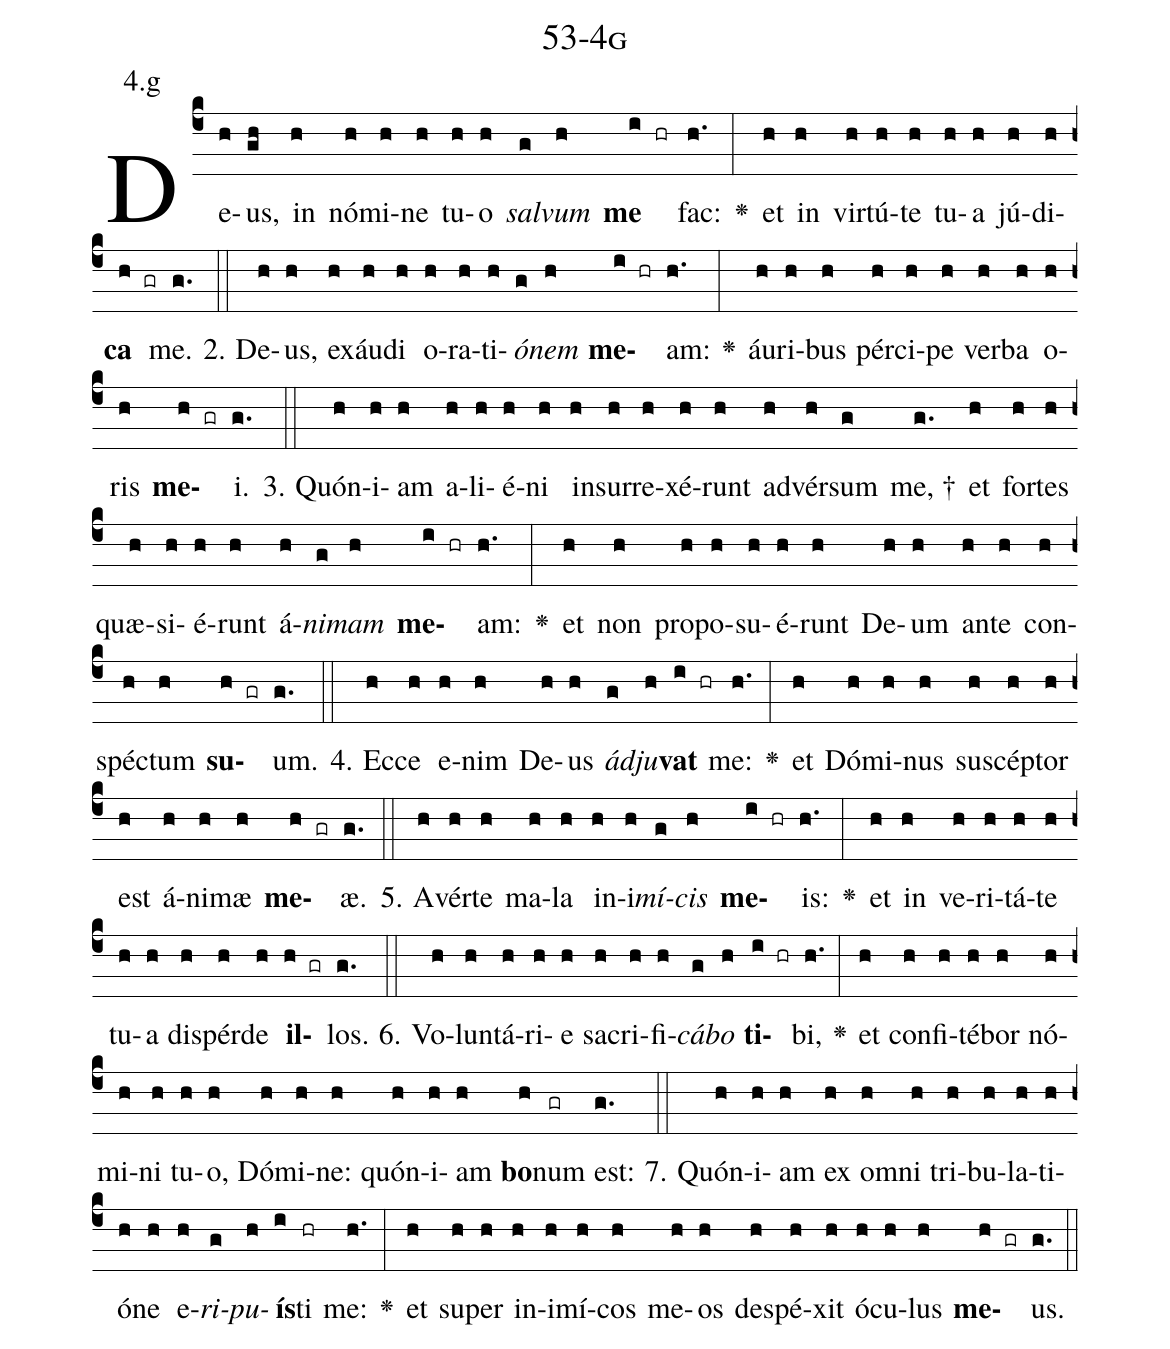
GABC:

name: 53-4g;
annotation: 4.g;
%%
(c4)De(h)us,(gh) in(h) nó(h)mi(h)ne(h) tu(h)o(h) <i>sal</i>(g)<i>vum</i>(h) <b>me</b>(i hr) fac:(h.) <v>\greheightstar</v>(:) et(h) in(h) vir(h)tú(h)te(h) tu(h)a(h) jú(h)di(h)<b>ca</b>(h gr) me.(g.) (::)
2. De(h)us,(h) ex(h)áu(h)di(h) o(h)ra(h)ti(h)<i>ó</i>(g)<i>nem</i>(h) <b>me</b>(i hr)am:(h.) <v>\greheightstar</v>(:) áu(h)ri(h)bus(h) pér(h)ci(h)pe(h) ver(h)ba(h) o(h)ris(h) <b>me</b>(h gr)i.(g.) (::)
3. Quón(h)i(h)am(h) a(h)li(h)é(h)ni(h) in(h)sur(h)re(h)xé(h)runt(h) ad(h)vér(h)sum(g) me, †(g.) et(h) for(h)tes(h) quæ(h)si(h)é(h)runt(h) á(h)<i>ni</i>(g)<i>mam</i>(h) <b>me</b>(i hr)am:(h.) <v>\greheightstar</v>(:) et(h) non(h) pro(h)po(h)su(h)é(h)runt(h) De(h)um(h) an(h)te(h) con(h)spéc(h)tum(h) <b>su</b>(h gr)um.(g.) (::)
4. Ec(h)ce(h) e(h)nim(h) De(h)us(h) <i>ád</i>(g)<i>ju</i>(h)<b>vat</b>(i hr) me:(h.) <v>\greheightstar</v>(:) et(h) Dó(h)mi(h)nus(h) su(h)scép(h)tor(h) est(h) á(h)ni(h)mæ(h) <b>me</b>(h gr)æ.(g.) (::)
5. A(h)vér(h)te(h) ma(h)la(h) in(h)i(h)<i>mí</i>(g)<i>cis</i>(h) <b>me</b>(i hr)is:(h.) <v>\greheightstar</v>(:) et(h) in(h) ve(h)ri(h)tá(h)te(h) tu(h)a(h) dis(h)pér(h)de(h) <b>il</b>(h gr)los.(g.) (::)
6. Vo(h)lun(h)tá(h)ri(h)e(h) sa(h)cri(h)fi(h)<i>cá</i>(g)<i>bo</i>(h) <b>ti</b>(i hr)bi,(h.) <v>\greheightstar</v>(:) et(h) con(h)fi(h)té(h)bor(h) nó(h)mi(h)ni(h) tu(h)o,(h) Dó(h)mi(h)ne:(h) quón(h)i(h)am(h) <b>bo</b>(h)num(gr) est:(g.) (::)
7. Quón(h)i(h)am(h) ex(h) om(h)ni(h) tri(h)bu(h)la(h)ti(h)ó(h)ne(h) e(h)<i>ri</i>(g)<i>pu</i>(h)<b>ís</b>(i)ti(hr) me:(h.) <v>\greheightstar</v>(:) et(h) su(h)per(h) in(h)i(h)mí(h)cos(h) me(h)os(h) de(h)spé(h)xit(h) ó(h)cu(h)lus(h) <b>me</b>(h gr)us.(g.) (::)
